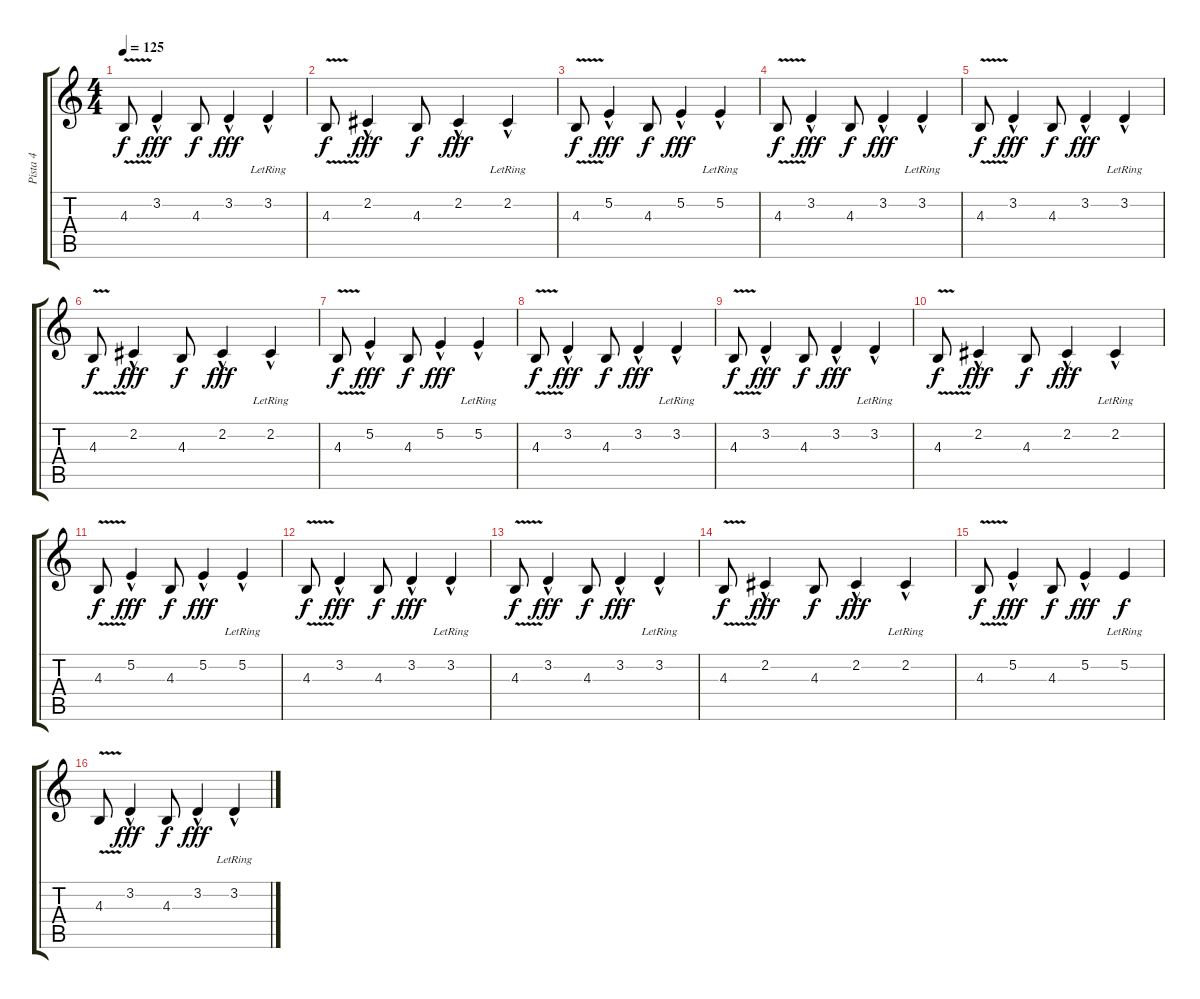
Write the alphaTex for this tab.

\track ("Pista 4" "Pista 4") {instrument fx4atmosphere}
\staff {score tabs}
\tuning (E4 B3 G3 D3 A2 E2) {hide}
\ts (4 4)
\tempo 125
\clef g2
\ks c
4.3{v}.8{dy f} 3.2{hac}.4{dy fff} 4.3.8{dy f} 3.2{hac}.4{dy fff} 3.2{hac lr}.4 |
4.3{v}.8{dy f} 2.2{hac}.4{dy fff} 4.3.8{dy f} 2.2{hac}.4{dy fff} 2.2{hac lr}.4 |
4.3{v}.8{dy f} 5.2{hac}.4{dy fff} 4.3.8{dy f} 5.2{hac}.4{dy fff} 5.2{hac lr}.4 |
4.3{v}.8{dy f} 3.2{hac}.4{dy fff} 4.3.8{dy f} 3.2{hac}.4{dy fff} 3.2{hac lr}.4 |
4.3{v}.8{dy f} 3.2{hac}.4{dy fff} 4.3.8{dy f} 3.2{hac}.4{dy fff} 3.2{hac lr}.4 |
4.3{v}.8{dy f} 2.2{hac}.4{dy fff} 4.3.8{dy f} 2.2{hac}.4{dy fff} 2.2{hac lr}.4 |
4.3{v}.8{dy f} 5.2{hac}.4{dy fff} 4.3.8{dy f} 5.2{hac}.4{dy fff} 5.2{hac lr}.4 |
4.3{v}.8{dy f} 3.2{hac}.4{dy fff} 4.3.8{dy f} 3.2{hac}.4{dy fff} 3.2{hac lr}.4 |
4.3{v}.8{dy f} 3.2{hac}.4{dy fff} 4.3.8{dy f} 3.2{hac}.4{dy fff} 3.2{hac lr}.4 |
4.3{v}.8{dy f} 2.2{hac}.4{dy fff} 4.3.8{dy f} 2.2{hac}.4{dy fff} 2.2{hac lr}.4 |
4.3{v}.8{dy f} 5.2{hac}.4{dy fff} 4.3.8{dy f} 5.2{hac}.4{dy fff} 5.2{hac lr}.4 |
4.3{v}.8{dy f} 3.2{hac}.4{dy fff} 4.3.8{dy f} 3.2{hac}.4{dy fff} 3.2{hac lr}.4 |
4.3{v}.8{dy f} 3.2{hac}.4{dy fff} 4.3.8{dy f} 3.2{hac}.4{dy fff} 3.2{hac lr}.4 |
4.3{v}.8{dy f} 2.2{hac}.4{dy fff} 4.3.8{dy f} 2.2{hac}.4{dy fff} 2.2{hac lr}.4 |
4.3{v}.8{dy f} 5.2{hac}.4{dy fff} 4.3.8{dy f} 5.2{hac}.4{dy fff} 5.2{lr}.4{dy f} |
4.3{v}.8 3.2{hac}.4{dy fff} 4.3.8{dy f} 3.2{hac}.4{dy fff} 3.2{hac lr}.4
